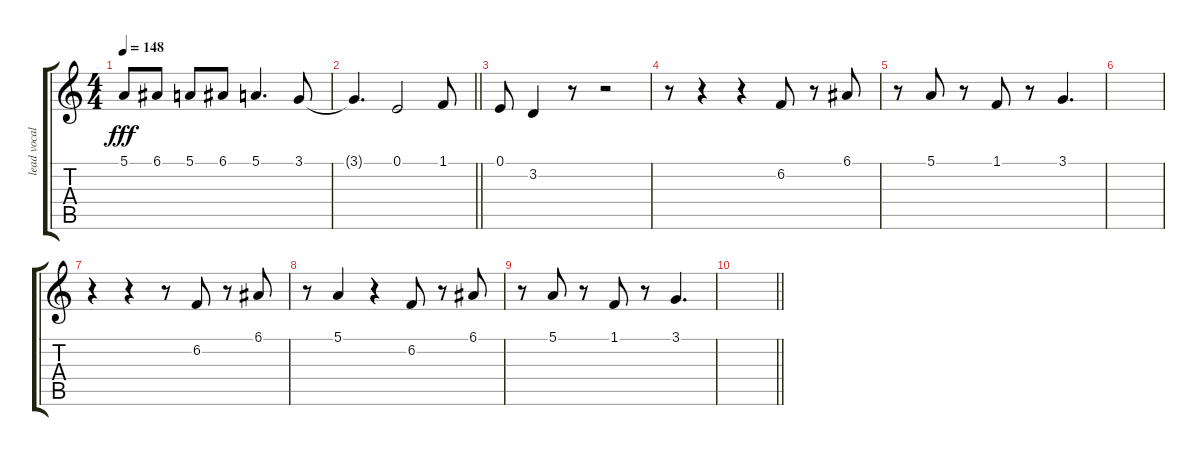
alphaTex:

\track ("lead vocal" "lead vocal") {instrument altosax}
\staff {score tabs}
\tuning (E4 B3 G3 D3 A2 E2) {hide}
\ts (4 4)
\tempo 148
\clef g2
\ks c
5.1.8{dy fff} 6.1.8 5.1.8 6.1.8 5.1.4{d} 3.1.8 |
\barLineRight lightlight
3.1{t}.4{d} 0.1.2 1.1.8 |
\section ("" "")
0.1.8 3.2.4 r.8 r.2 |
r.8 r.4 r.4 6.2.8 r.8 6.1.8 |
r.8 5.1.8 r.8 1.1.8 r.8 3.1.4{d} |
|
r.4 r.4 r.8 6.2.8 r.8 6.1.8 |
r.8 5.1.4 r.4 6.2.8 r.8 6.1.8 |
r.8 5.1.8 r.8 1.1.8 r.8 3.1.4{d} |
\barLineRight lightlight
